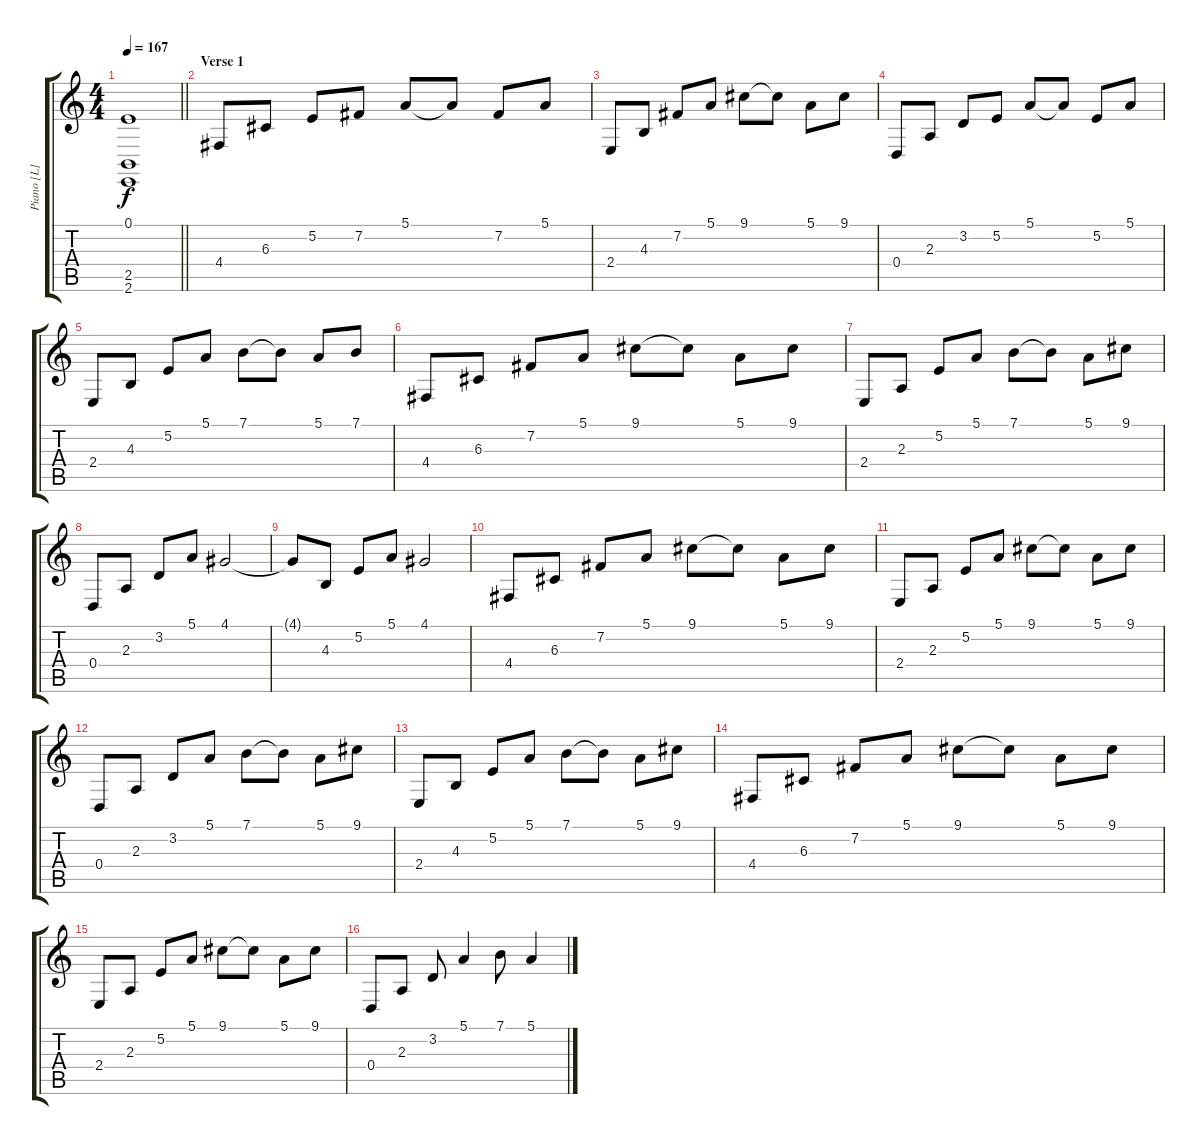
\track ("Piano [L]" "Piano [L]") {instrument brightacousticpiano}
\staff {score tabs}
\tuning (E4 B3 G3 D3 A2 D2) {hide}
\ts (4 4)
\tempo 167
\clef g2
\barLineRight lightlight
\ks c
(0.1 2.5 2.6).1{dy f} |
\section ("" "Verse 1")
4.4.8 6.3.8 5.2.8 7.2.8 5.1.8 5.1{t}.8 7.2.8 5.1.8 |
2.4.8 4.3.8 7.2.8 5.1.8 9.1.8 9.1{t}.8 5.1.8 9.1.8 |
0.4.8 2.3.8 3.2.8 5.2.8 5.1.8 5.1{t}.8 5.2.8 5.1.8 |
2.4.8 4.3.8 5.2.8 5.1.8 7.1.8 7.1{t}.8 5.1.8 7.1.8 |
4.4.8 6.3.8 7.2.8 5.1.8 9.1.8 9.1{t}.8 5.1.8 9.1.8 |
2.4.8 2.3.8 5.2.8 5.1.8 7.1.8 7.1{t}.8 5.1.8 9.1.8 |
0.4.8 2.3.8 3.2.8 5.1.8 4.1.2 |
4.1{t}.8 4.3.8 5.2.8 5.1.8 4.1.2 |
4.4.8 6.3.8 7.2.8 5.1.8 9.1.8 9.1{t}.8 5.1.8 9.1.8 |
2.4.8 2.3.8 5.2.8 5.1.8 9.1.8 9.1{t}.8 5.1.8 9.1.8 |
0.4.8 2.3.8 3.2.8 5.1.8 7.1.8 7.1{t}.8 5.1.8 9.1.8 |
2.4.8 4.3.8 5.2.8 5.1.8 7.1.8 7.1{t}.8 5.1.8 9.1.8 |
4.4.8 6.3.8 7.2.8 5.1.8 9.1.8 9.1{t}.8 5.1.8 9.1.8 |
2.4.8 2.3.8 5.2.8 5.1.8 9.1.8 9.1{t}.8 5.1.8 9.1.8 |
0.4.8 2.3.8 3.2.8 5.1.4 7.1.8 5.1.4
